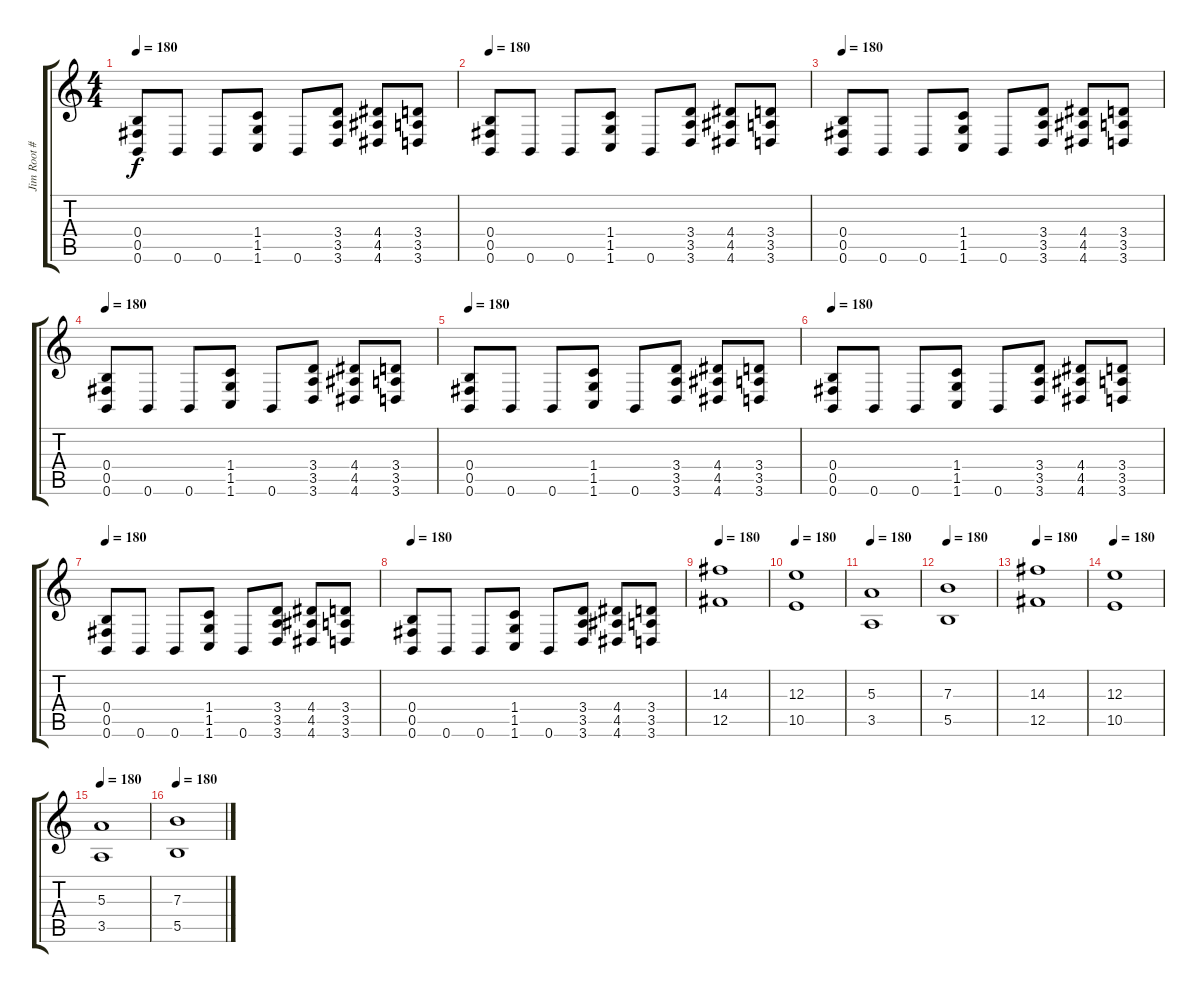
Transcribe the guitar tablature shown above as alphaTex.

\track ("Jim Root #4" "Jim Root #") {instrument distortionguitar}
\staff {score tabs}
\tuning (Db4 Ab3 E3 B2 Gb2 B1) {hide}
\ts (4 4)
\tempo 180
\clef g2
\ks c
(0.4 0.5 0.6).8{dy f} 0.6.8 0.6.8 (1.4 1.5 1.6).8 0.6.8 (3.4 3.5 3.6).8 (4.4 4.5 4.6).8 (3.4 3.5 3.6).8 |
\tempo 180
(0.4 0.5 0.6).8 0.6.8 0.6.8 (1.4 1.5 1.6).8 0.6.8 (3.4 3.5 3.6).8 (4.4 4.5 4.6).8 (3.4 3.5 3.6).8 |
\tempo 180
(0.4 0.5 0.6).8 0.6.8 0.6.8 (1.4 1.5 1.6).8 0.6.8 (3.4 3.5 3.6).8 (4.4 4.5 4.6).8 (3.4 3.5 3.6).8 |
\tempo 180
(0.4 0.5 0.6).8 0.6.8 0.6.8 (1.4 1.5 1.6).8 0.6.8 (3.4 3.5 3.6).8 (4.4 4.5 4.6).8 (3.4 3.5 3.6).8 |
\tempo 180
(0.4 0.5 0.6).8 0.6.8 0.6.8 (1.4 1.5 1.6).8 0.6.8 (3.4 3.5 3.6).8 (4.4 4.5 4.6).8 (3.4 3.5 3.6).8 |
\tempo 180
(0.4 0.5 0.6).8 0.6.8 0.6.8 (1.4 1.5 1.6).8 0.6.8 (3.4 3.5 3.6).8 (4.4 4.5 4.6).8 (3.4 3.5 3.6).8 |
\tempo 180
(0.4 0.5 0.6).8 0.6.8 0.6.8 (1.4 1.5 1.6).8 0.6.8 (3.4 3.5 3.6).8 (4.4 4.5 4.6).8 (3.4 3.5 3.6).8 |
\tempo 180
(0.4 0.5 0.6).8 0.6.8 0.6.8 (1.4 1.5 1.6).8 0.6.8 (3.4 3.5 3.6).8 (4.4 4.5 4.6).8 (3.4 3.5 3.6).8 |
\tempo 180
(14.3 12.5).1 |
\tempo 180
(12.3 10.5).1 |
\tempo 180
(5.3 3.5).1 |
\tempo 180
(7.3 5.5).1 |
\tempo 180
(14.3 12.5).1 |
\tempo 180
(12.3 10.5).1 |
\tempo 180
(5.3 3.5).1 |
\tempo 180
(7.3 5.5).1
